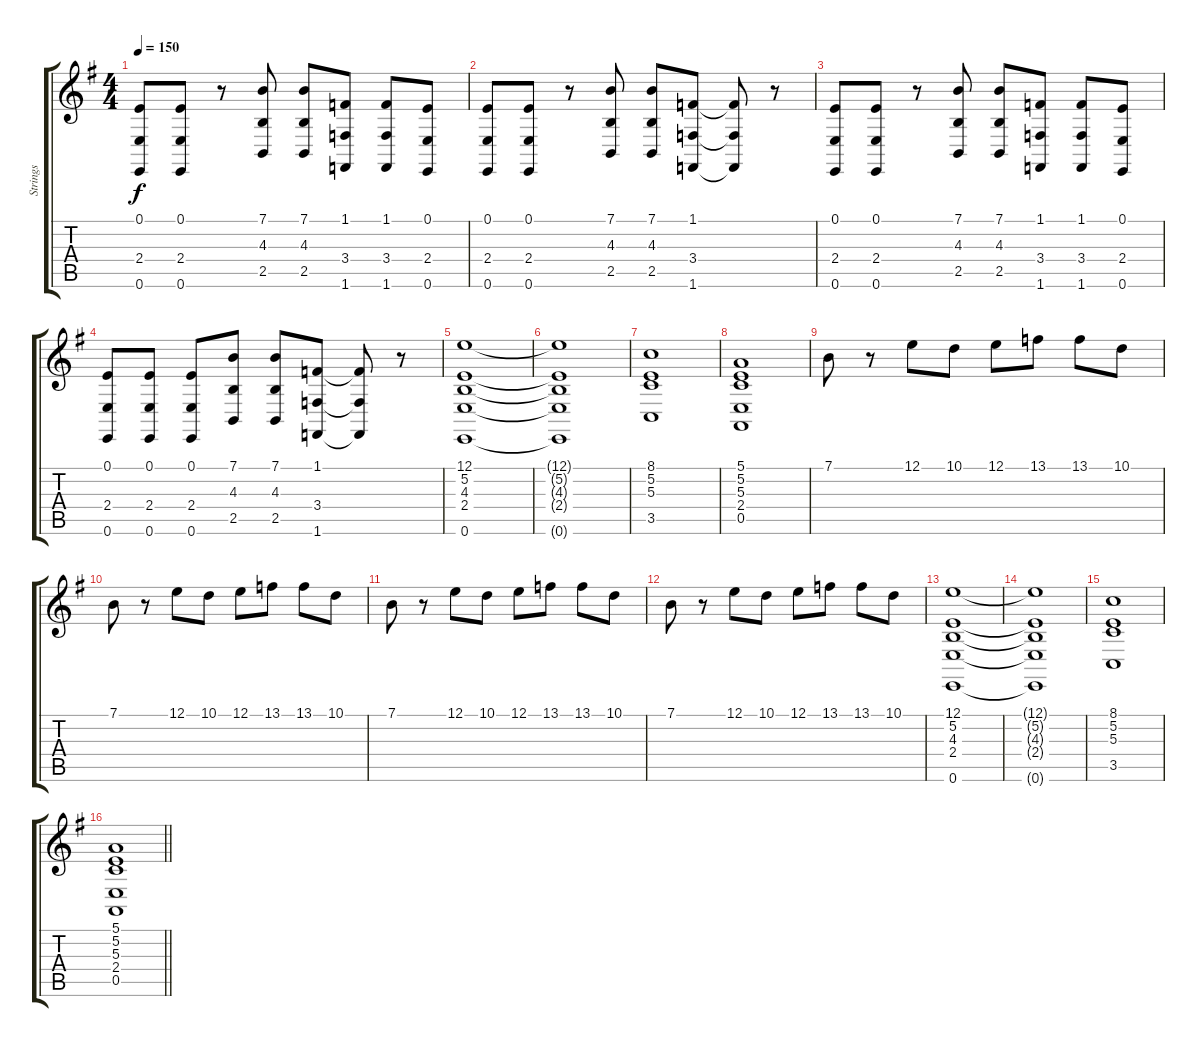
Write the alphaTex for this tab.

\track ("Strings" "Strings") {instrument stringensemble1}
\staff {score tabs}
\tuning (E4 B3 G3 D3 A2 E2) {hide}
\ts (4 4)
\section ("" "")
\tempo 150
\clef g2
\ks eminor
(0.1 2.4 0.6).8{dy f} (0.1 2.4 0.6).8 r.8 (7.1 4.3 2.5).8 (7.1 4.3 2.5).8 (1.1 3.4 1.6).8 (1.1 3.4 1.6).8 (0.1 2.4 0.6).8 |
(0.1 2.4 0.6).8 (0.1 2.4 0.6).8 r.8 (7.1 4.3 2.5).8 (7.1 4.3 2.5).8 (1.1 3.4 1.6).8 (1.1{t} 3.4{t} 1.6{t}).8 r.8 |
(0.1 2.4 0.6).8 (0.1 2.4 0.6).8 r.8 (7.1 4.3 2.5).8 (7.1 4.3 2.5).8 (1.1 3.4 1.6).8 (1.1 3.4 1.6).8 (0.1 2.4 0.6).8 |
(0.1 2.4 0.6).8 (0.1 2.4 0.6).8 (0.1 2.4 0.6).8 (7.1 4.3 2.5).8 (7.1 4.3 2.5).8 (1.1 3.4 1.6).8 (1.1{t} 3.4{t} 1.6{t}).8 r.8 |
(12.1 5.2 4.3 2.4 0.6).1 |
(12.1{t} 5.2{t} 4.3{t} 2.4{t} 0.6{t}).1 |
(8.1 5.2 5.3 3.5).1 |
(5.1 5.2 5.3 2.4 0.5).1 |
7.1.8 r.8 12.1.8 10.1.8 12.1.8 13.1.8 13.1.8 10.1.8 |
7.1.8 r.8 12.1.8 10.1.8 12.1.8 13.1.8 13.1.8 10.1.8 |
7.1.8 r.8 12.1.8 10.1.8 12.1.8 13.1.8 13.1.8 10.1.8 |
7.1.8 r.8 12.1.8 10.1.8 12.1.8 13.1.8 13.1.8 10.1.8 |
(12.1 5.2 4.3 2.4 0.6).1 |
(12.1{t} 5.2{t} 4.3{t} 2.4{t} 0.6{t}).1 |
(8.1 5.2 5.3 3.5).1 |
\barLineRight lightlight
(5.1 5.2 5.3 2.4 0.5).1
